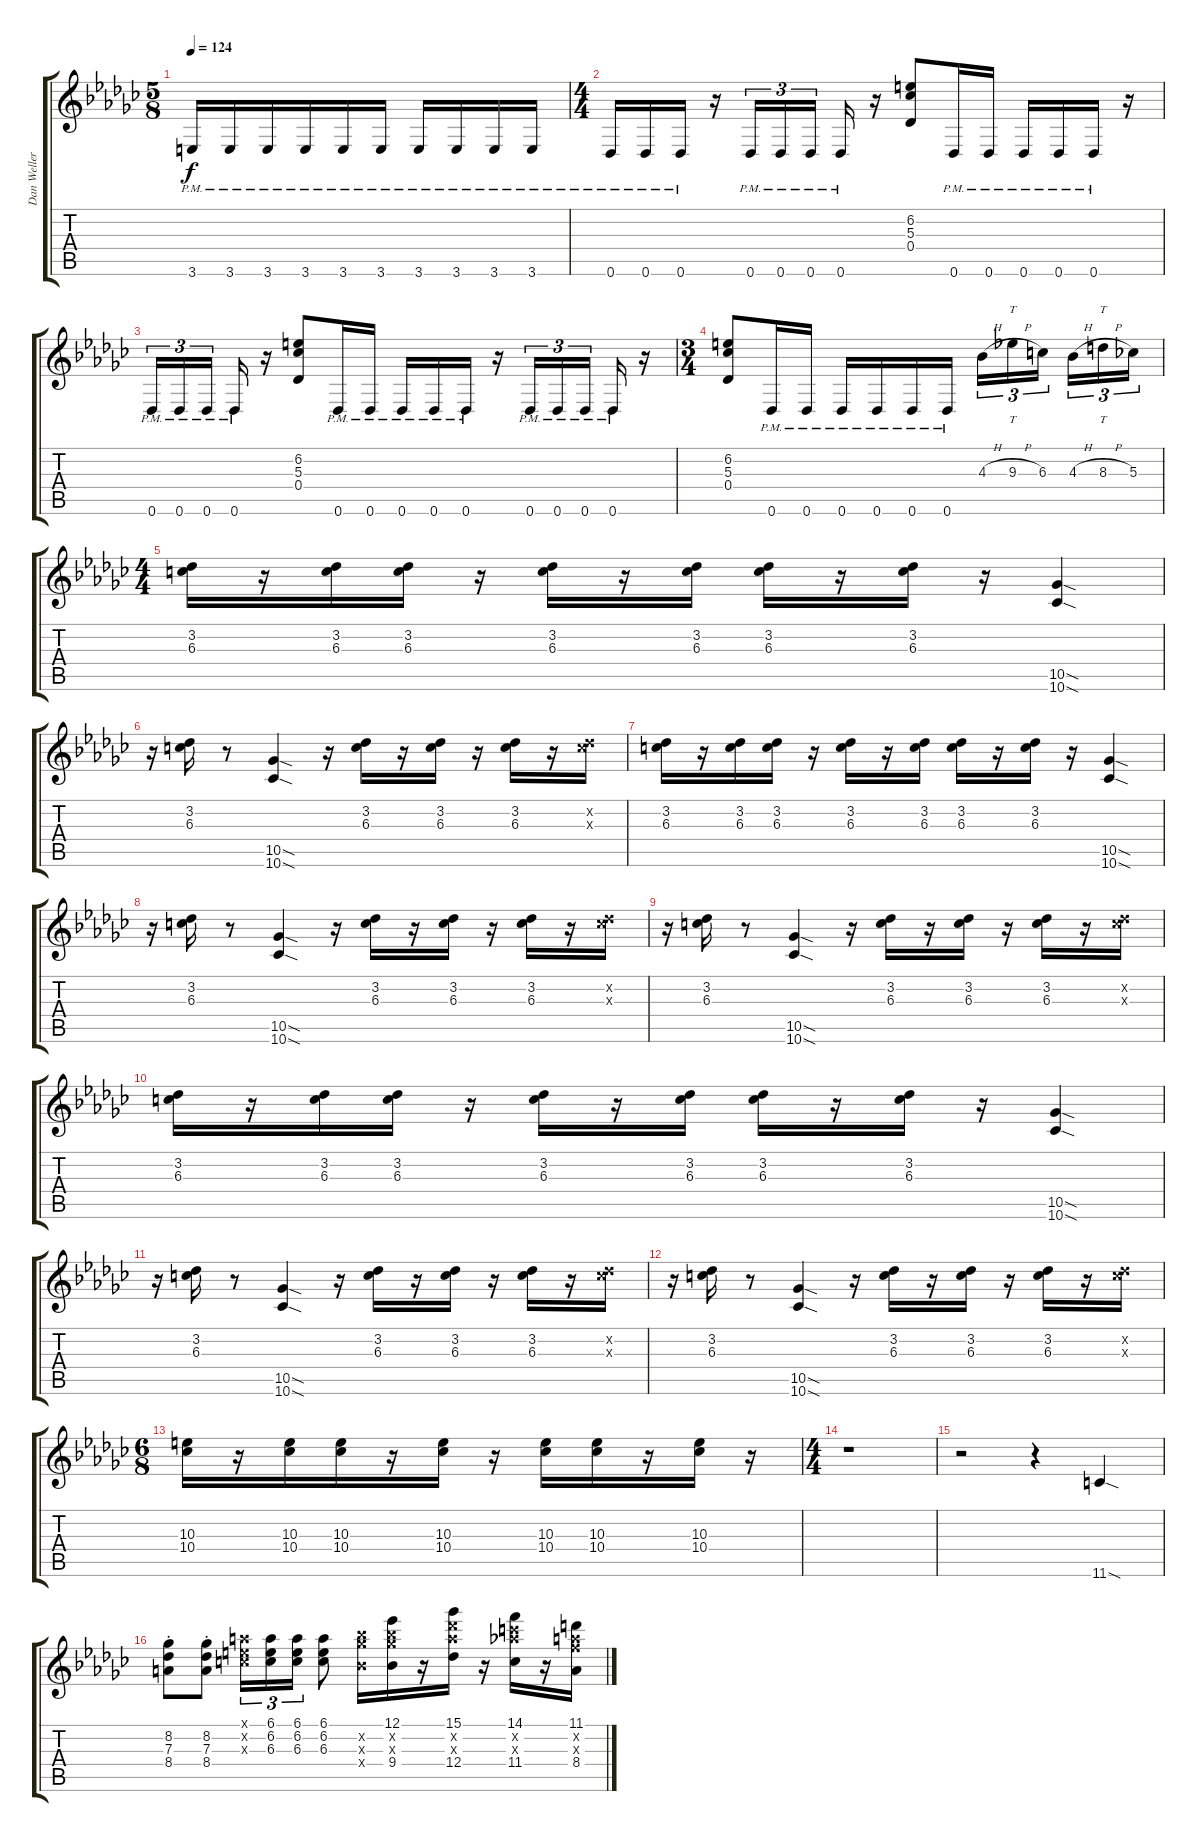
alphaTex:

\track ("Dan Weller" "Dan Weller") {instrument overdrivenguitar}
\staff {score tabs}
\tuning (Eb4 Bb3 Gb3 Db3 Ab2 Db2) {hide}
\ts (5 8)
\tempo 124
\clef g2
\ks gb
3.6{pm}.16{dy f} 3.6{pm}.16 3.6{pm}.16 3.6{pm}.16 3.6{pm}.16 3.6{pm}.16 3.6{pm}.16 3.6{pm}.16 3.6{pm}.16 3.6{pm}.16 |
\ts (4 4)
0.6{pm}.16 0.6{pm}.16 0.6{pm}.16 r.16 0.6{pm}.16{tu (3 2)} 0.6{pm}.16{tu (3 2)} 0.6{pm}.16{tu (3 2) beam splitsecondary} 0.6{pm}.16 r.16 (6.2 5.3 0.4).8 0.6{pm}.16 0.6{pm}.16 0.6{pm}.16 0.6{pm}.16 0.6{pm}.16 r.16 |
0.6{pm}.16{tu (3 2)} 0.6{pm}.16{tu (3 2)} 0.6{pm}.16{tu (3 2) beam splitsecondary} 0.6{pm}.16 r.16 (6.2 5.3 0.4).8 0.6{pm}.16 0.6{pm}.16 0.6{pm}.16 0.6{pm}.16 0.6{pm}.16 r.16 0.6{pm}.16{tu (3 2)} 0.6{pm}.16{tu (3 2)} 0.6{pm}.16{tu (3 2) beam splitsecondary} 0.6{pm}.16 r.16 |
\ts (3 4)
(6.2 5.3 0.4).8 0.6{pm}.16 0.6{pm}.16 0.6{pm}.16 0.6{pm}.16 0.6{pm}.16 0.6{pm}.16 4.3{h}.16{tu (3 2)} 9.3{h}.16{tt tu (3 2)} 6.3.16{tu (3 2) beam splitsecondary} 4.3{h}.16{tu (3 2)} 8.3{h}.16{tt tu (3 2)} 5.3.16{tu (3 2)} |
\ts (4 4)
(3.2 6.3).16 r.16 (3.2 6.3).16 (3.2 6.3).16 r.16 (3.2 6.3).16 r.16 (3.2 6.3).16 (3.2 6.3).16 r.16 (3.2 6.3).16 r.16 (10.5{sod} 10.6{sod}).4 |
r.16 (3.2 6.3).16 r.8 (10.5{sod} 10.6{sod}).4 r.16 (3.2 6.3).16 r.16 (3.2 6.3).16 r.16 (3.2 6.3).16 r.16 (3.2{x} 6.3{x}).16 |
(3.2 6.3).16 r.16 (3.2 6.3).16 (3.2 6.3).16 r.16 (3.2 6.3).16 r.16 (3.2 6.3).16 (3.2 6.3).16 r.16 (3.2 6.3).16 r.16 (10.5{sod} 10.6{sod}).4 |
r.16 (3.2 6.3).16 r.8 (10.5{sod} 10.6{sod}).4 r.16 (3.2 6.3).16 r.16 (3.2 6.3).16 r.16 (3.2 6.3).16 r.16 (3.2{x} 6.3{x}).16 |
r.16 (3.2 6.3).16 r.8 (10.5{sod} 10.6{sod}).4 r.16 (3.2 6.3).16 r.16 (3.2 6.3).16 r.16 (3.2 6.3).16 r.16 (3.2{x} 6.3{x}).16 |
(3.2 6.3).16 r.16 (3.2 6.3).16 (3.2 6.3).16 r.16 (3.2 6.3).16 r.16 (3.2 6.3).16 (3.2 6.3).16 r.16 (3.2 6.3).16 r.16 (10.5{sod} 10.6{sod}).4 |
r.16 (3.2 6.3).16 r.8 (10.5{sod} 10.6{sod}).4 r.16 (3.2 6.3).16 r.16 (3.2 6.3).16 r.16 (3.2 6.3).16 r.16 (3.2{x} 6.3{x}).16 |
r.16 (3.2 6.3).16 r.8 (10.5{sod} 10.6{sod}).4 r.16 (3.2 6.3).16 r.16 (3.2 6.3).16 r.16 (3.2 6.3).16 r.16 (3.2{x} 6.3{x}).16 |
\ts (6 8)
(10.3 10.4).16 r.16 (10.3 10.4).16 (10.3 10.4).16 r.16 (10.3 10.4).16 r.16 (10.3 10.4).16 (10.3 10.4).16 r.16 (10.3 10.4).16 r.16 |
\ts (4 4)
r.1 |
r.2 r.4 11.6{sod}.4 |
(8.2{st} 7.3{st} 8.4{st}).8 (8.2{st} 7.3{st} 8.4{st}).8 (6.1{x} 6.2{x} 6.3{x}).16{tu (3 2)} (6.1 6.2 6.3).16{tu (3 2)} (6.1 6.2 6.3).16{tu (3 2)} (6.1 6.2 6.3).8 (12.2{x} 12.3{x} 9.4{x}).16 (12.1 12.2{x} 12.3{x} 9.4).16 r.16 (15.1 15.2{x} 15.3{x} 12.4).16 r.16 (14.1 14.2{x} 14.3{x} 11.4).16 r.16 (11.1 11.2{x} 11.3{x} 8.4).16
